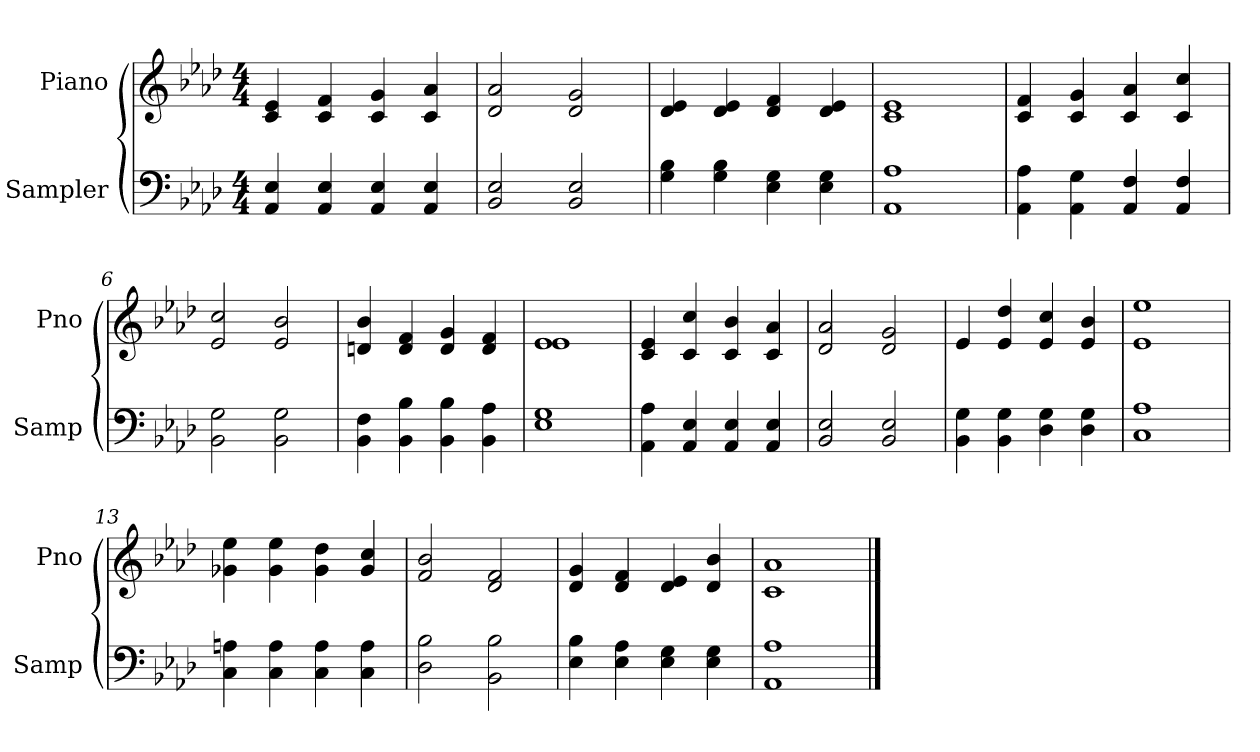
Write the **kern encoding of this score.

**kern	**kern
*part2	*part1
*staff2	*staff1
*I"Sampler	*I"Piano
*I'Samp	*I'Pno
*clefF4	*clefG2
*k[b-e-a-d-]	*k[b-e-a-d-]
*A-:	*A-:
*M4/4	*M4/4
=1	=1
4AA- 4E-	4c 4e-
4AA- 4E-	4c 4f
4AA- 4E-	4c 4g
4AA- 4E-	4c 4a-
=2	=2
2BB- 2E-	2d- 2a-
2BB- 2E-	2d- 2g
=3	=3
4G 4B-	4d- 4e-
4G 4B-	4d- 4e-
4E- 4G	4d- 4f
4E- 4G	4d- 4e-
=4	=4
1AA- 1A-	1c 1e-
=5	=5
4AA- 4A-	4c 4f
4AA- 4G	4c 4g
4AA- 4F	4c 4a-
4AA- 4F	4c 4cc
=6	=6
2BB- 2G	2e- 2cc
2BB- 2G	2e- 2b-
=7	=7
4BB- 4F	4dn 4b-
4BB- 4B-	4d 4f
4BB- 4B-	4d 4g
4BB- 4A-	4d 4f
=8	=8
*	*^
1E- 1G	1e-/	1e-
*	*v	*v
=9	=9
4AA- 4A-	4c 4e-
4AA- 4E-	4c 4cc
4AA- 4E-	4c 4b-
4AA- 4E-	4c 4a-
=10	=10
2BB- 2E-	2d- 2a-
2BB- 2E-	2d- 2g
=11	=11
4BB- 4G	4e-
4BB- 4G	4e- 4dd-
4D- 4G	4e- 4cc
4D- 4G	4e- 4b-
=12	=12
1C 1A-	1e- 1ee-
=13	=13
4C 4An	4g-X 4ee-
4C 4A	4g- 4ee-
4C 4A	4g- 4dd-
4C 4A	4g- 4cc
=14	=14
2D- 2B-	2f 2b-
2BB- 2B-	2d- 2f
=15	=15
4E- 4B-	4d- 4g
4E- 4A-	4d- 4f
4E- 4G	4d- 4e-
4E- 4G	4d- 4b-
=16	=16
1AA- 1A-	1c 1a-
==	==
*-	*-
